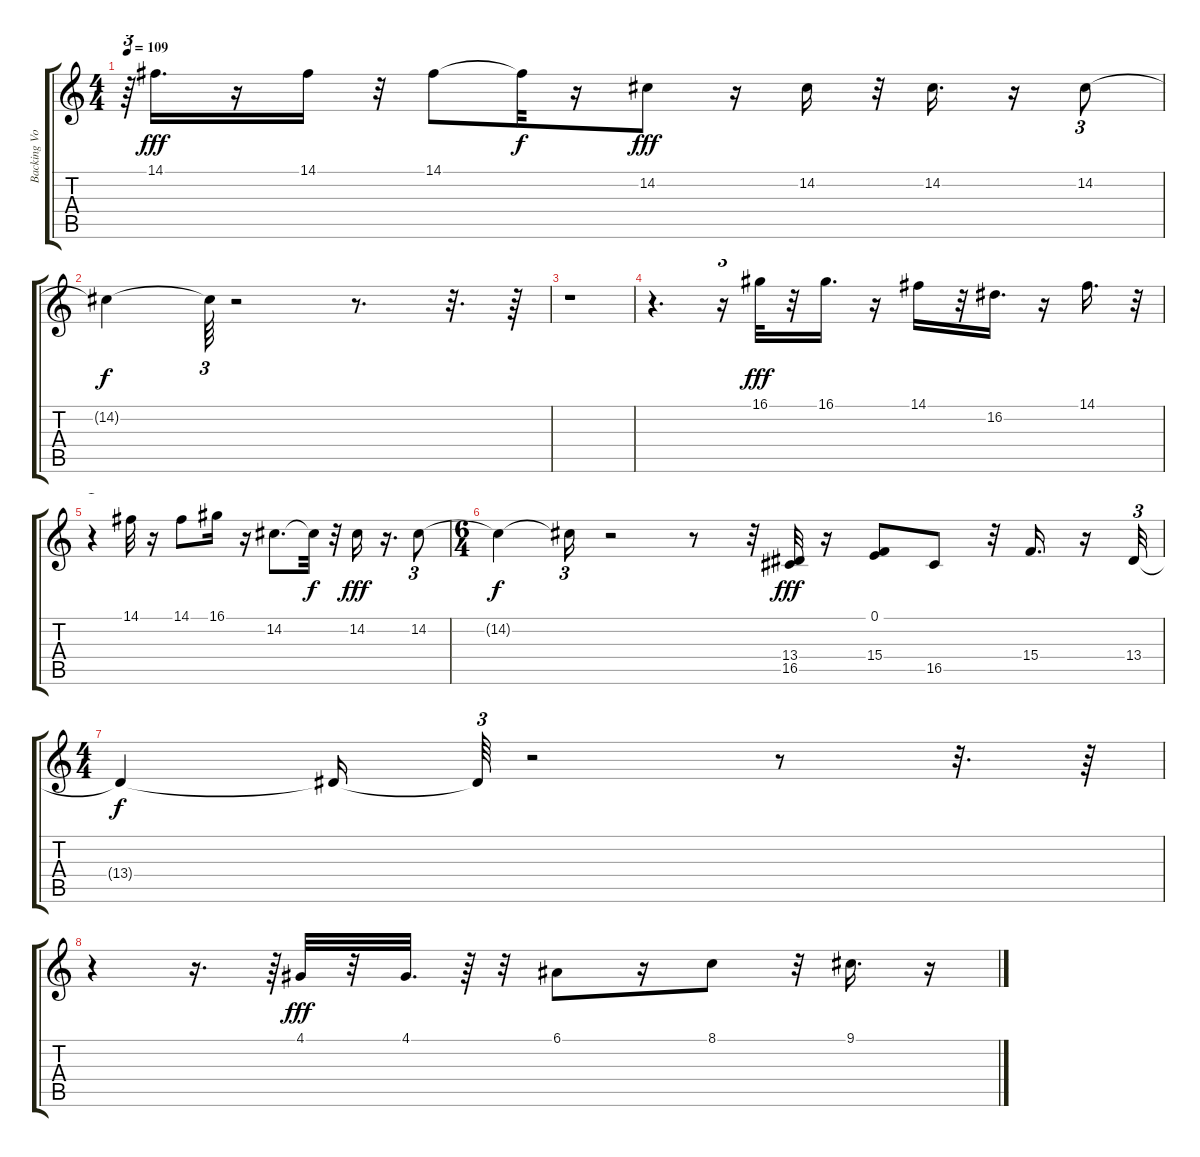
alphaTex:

\track ("Backing Vocals" "Backing Vo") {instrument panflute}
\staff {score tabs}
\tuning (E4 B3 G3 D3 A2 E2) {hide}
\ts (4 4)
\tempo 109
\clef g2
\ks c
r.64{tu (3 2) dy fff} 14.1.16{d} r.16 14.1.16 r.32 14.1.8 14.1{t}.32{dy f} r.16 14.2.8{dy fff} r.16 14.2.16 r.32 14.2.16{d} r.16 14.2.8{tu (3 2)} |
14.2{t}.4{dy f} 14.2{t}.64{tu (3 2)} r.2 r.8{d} r.32{d} r.64 |
r.1 |
r.4{d} r.16{tu (3 2)} 16.1.32{dy fff} r.32 16.1.16{d} r.16 14.1.16 r.32 16.2.16{d} r.16 14.1.16{d} r.32{tu (3 2)} |
r.4{tu (3 2)} 14.1.32 r.16 14.1.8 16.1.16 r.16 14.2.8{d} 14.2{t}.32{dy f} r.32 14.2.16{dy fff} r.16{d} 14.2.8{tu (3 2)} |
\ts (6 4)
14.2{t}.4{dy f} 14.2{t}.16{tu (3 2)} r.2 r.8 r.32 (13.4 16.5).32{dy fff} r.16 (0.1 15.4).8 16.5.8 r.32 15.4.16{d} r.16 13.4.32{tu (3 2)} |
\ts (4 4)
13.4{t}.4{dy f} 13.4{t}.16 13.4{t}.64{tu (3 2)} r.2 r.8 r.32{d} r.64 |
r.4 r.16{d} r.64{tu (3 2)} 4.1.32{dy fff} r.32 4.1.32{d} r.64 r.32 6.1.8 r.16 8.1.8 r.32 9.1.16{d} r.16
